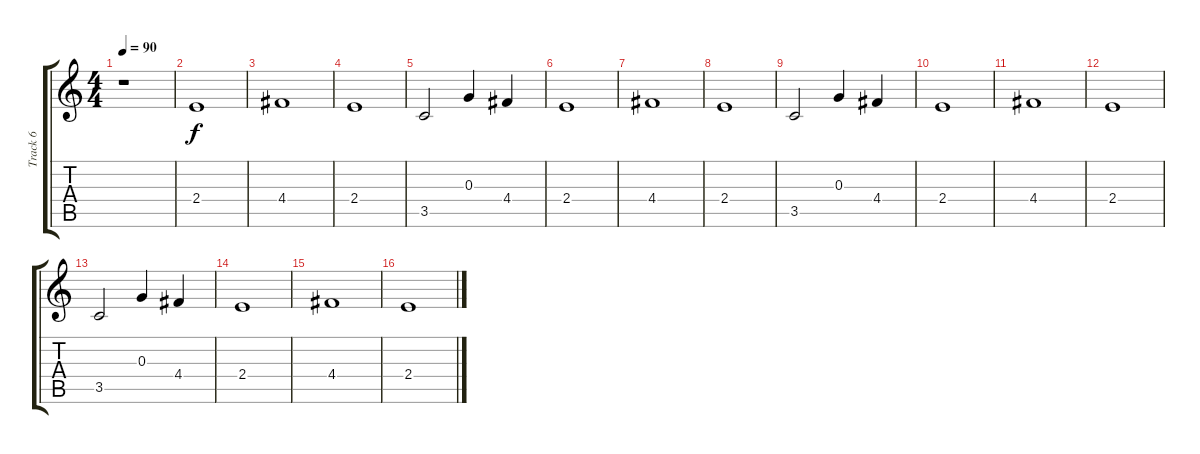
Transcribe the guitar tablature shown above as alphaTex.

\track ("Track 6" "Track 6") {instrument overdrivenguitar}
\staff {score tabs}
\tuning (E4 B3 G3 D3 A2 E2) {hide}
\ts (4 4)
\tempo 90
\clef g2
\ks c
r.1{dy f} |
2.4.1 |
4.4.1 |
2.4.1 |
3.5.2 0.3.4 4.4.4 |
2.4.1 |
4.4.1 |
2.4.1 |
3.5.2 0.3.4 4.4.4 |
2.4.1 |
4.4.1 |
2.4.1 |
3.5.2 0.3.4 4.4.4 |
2.4.1 |
4.4.1 |
2.4.1
